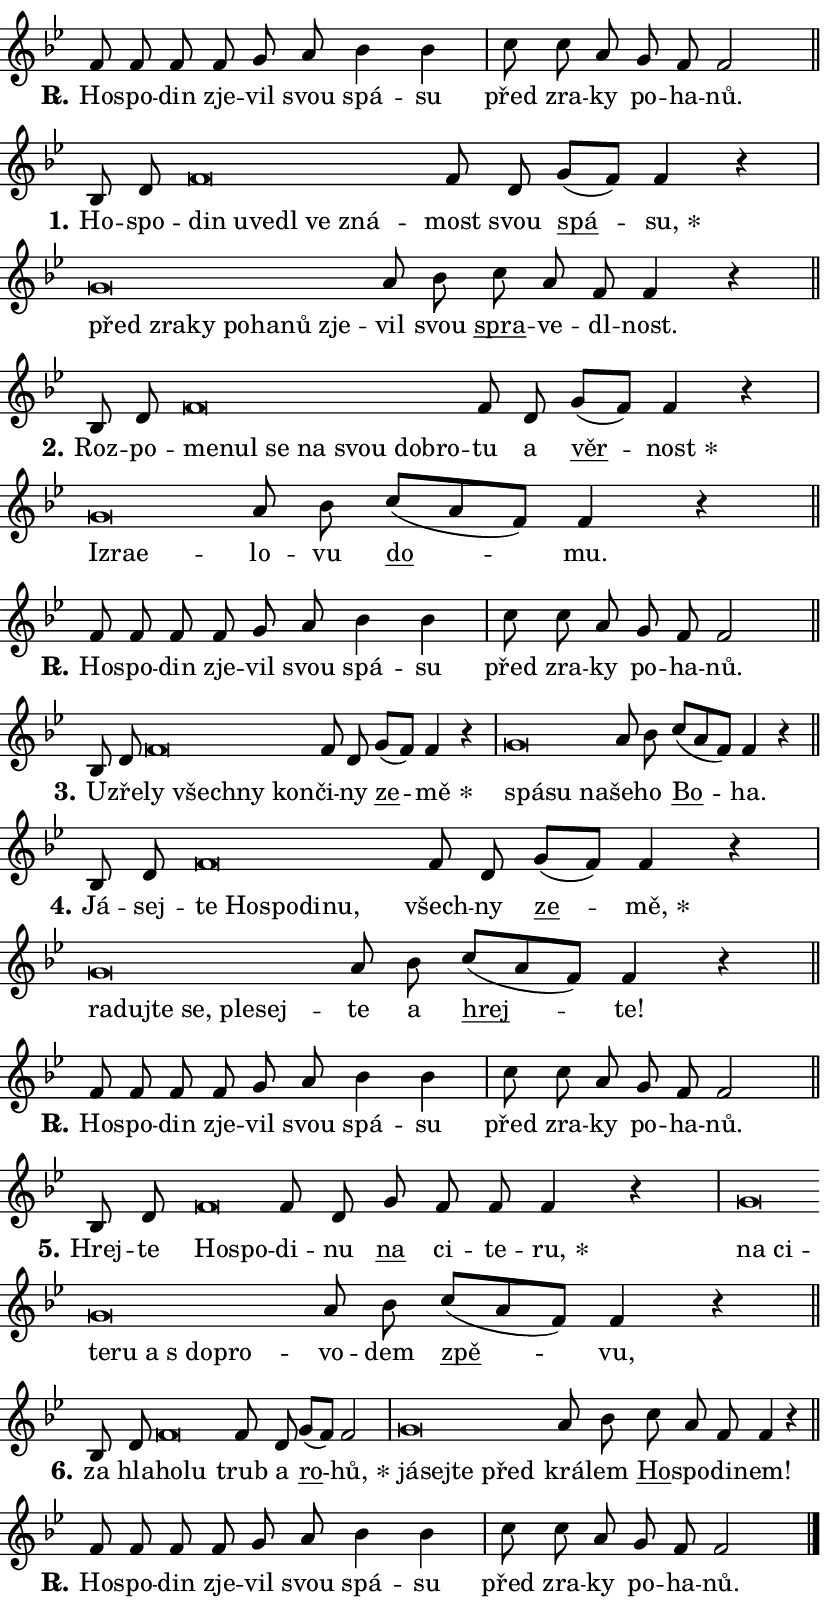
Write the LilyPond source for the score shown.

\version "2.24.0"
\header { tagline = "" }
\paper {
  indent = 0\cm
  top-margin = 0\cm
  right-margin = 0.13\cm % to fit lyric hyphens
  bottom-margin = 0\cm
  left-margin = 0\cm
  paper-width = 14\cm
  page-breaking = #ly:one-page-breaking
  system-system-spacing.basic-distance = #11
  score-system-spacing.basic-distance = #11
  ragged-last = ##f
}


%% Author: Thomas Morley
%% https://lists.gnu.org/archive/html/lilypond-user/2020-05/msg00002.html
#(define (line-position grob)
"Returns position of @var[grob} in current system:
   @code{'start}, if at first time-step
   @code{'end}, if at last time-step
   @code{'middle} otherwise
"
  (let* ((col (ly:item-get-column grob))
         (ln (ly:grob-object col 'left-neighbor))
         (rn (ly:grob-object col 'right-neighbor))
         (col-to-check-left (if (ly:grob? ln) ln col))
         (col-to-check-right (if (ly:grob? rn) rn col))
         (break-dir-left
           (and
             (ly:grob-property col-to-check-left 'non-musical #f)
             (ly:item-break-dir col-to-check-left)))
         (break-dir-right
           (and
             (ly:grob-property col-to-check-right 'non-musical #f)
             (ly:item-break-dir col-to-check-right))))
        (cond ((eqv? 1 break-dir-left) 'start)
              ((eqv? -1 break-dir-right) 'end)
              (else 'middle))))

#(define (tranparent-at-line-position vctor)
  (lambda (grob)
  "Relying on @code{line-position} select the relevant enry from @var{vctor}.
Used to determine transparency,"
    (case (line-position grob)
      ((end) (not (vector-ref vctor 0)))
      ((middle) (not (vector-ref vctor 1)))
      ((start) (not (vector-ref vctor 2))))))

noteHeadBreakVisibility =
#(define-music-function (break-visibility)(vector?)
"Makes @code{NoteHead}s transparent relying on @var{break-visibility}"
#{
  \override NoteHead.transparent =
    #(tranparent-at-line-position break-visibility)
#})

#(define delete-ledgers-for-transparent-note-heads
  (lambda (grob)
    "Reads whether a @code{NoteHead} is transparent.
If so this @code{NoteHead} is removed from @code{'note-heads} from
@var{grob}, which is supposed to be @code{LedgerLineSpanner}.
As a result ledgers are not printed for this @code{NoteHead}"
    (let* ((nhds-array (ly:grob-object grob 'note-heads))
           (nhds-list
             (if (ly:grob-array? nhds-array)
                 (ly:grob-array->list nhds-array)
                 '()))
           ;; Relies on the transparent-property being done before
           ;; Staff.LedgerLineSpanner.after-line-breaking is executed.
           ;; This is fragile ...
           (to-keep
             (remove
               (lambda (nhd)
                 (ly:grob-property nhd 'transparent #f))
               nhds-list)))
      ;; TODO find a better method to iterate over grob-arrays, similiar
      ;; to filter/remove etc for lists
      ;; For now rebuilt from scratch
      (set! (ly:grob-object grob 'note-heads)  '())
      (for-each
        (lambda (nhd)
          (ly:pointer-group-interface::add-grob grob 'note-heads nhd))
        to-keep))))

squashNotes = {
  \override NoteHead.X-extent = #'(-0.2 . 0.2)
  \override NoteHead.Y-extent = #'(-0.75 . 0)
  \override NoteHead.stencil =
    #(lambda (grob)
       (let ((pos (ly:grob-property grob 'staff-position)))
         (begin
           (if (< pos -7) (display "ERROR: Lower brevis then expected\n") (display ""))
           (if (<= pos -6) ly:text-interface::print ly:note-head::print))))
}
unSquashNotes = {
  \revert NoteHead.X-extent
  \revert NoteHead.Y-extent
  \revert NoteHead.stencil
}

hideNotes = \noteHeadBreakVisibility #begin-of-line-visible
unHideNotes = \noteHeadBreakVisibility #all-visible

% work-around for resetting accidentals
% https://lilypond.org/doc/v2.23/Documentation/notation/displaying-rhythms#unmetered-music
cadenzaMeasure = {
  \cadenzaOff
  \partial 1024 s1024
  \cadenzaOn
}

#(define-markup-command (accent layout props text) (markup?)
  "Underline accented syllable"
  (interpret-markup layout props
    #{\markup \override #'(offset . 4.3) \underline { #text }#}))

responsum = \markup \concat {
  "R" \hspace #-1.05 \path #0.1 #'((moveto 0 0.07) (lineto 0.9 0.8)) \hspace #0.05 "."
}

spaceSize = #0.6828661417322834 % exact space size for TeX Gyre Schola

\layout {
  \context {
    \Staff
    \remove "Time_signature_engraver"
    \override LedgerLineSpanner.after-line-breaking = #delete-ledgers-for-transparent-note-heads
  }
  \context {
    \Lyrics {
      \override LyricSpace.minimum-distance = \spaceSize
      \override LyricText.font-name = #"TeX Gyre Schola"
      \override LyricText.font-size = 1
      \override StanzaNumber.font-name = #"TeX Gyre Schola Bold"
      \override StanzaNumber.font-size = 1
    }
  }
  \context {
    \Score 
    \override NoteHead.text =
      #(lambda (grob) 
        (let ((pos (ly:grob-property grob 'staff-position)))
          #{\markup {
            \combine
              \halign #-0.55 \raise #(if (= pos -6) 0 0.5) \override #'(thickness . 2) \draw-line #'(3.2 . 0)
              \musicglyph "noteheads.sM1"
          }#}))
  }
}

% magnetic-lyrics.ily
%
%   written by
%     Jean Abou Samra <jean@abou-samra.fr>
%     Werner Lemberg <wl@gnu.org>
%
%   adapted by
%     Jiri Hon <jiri.hon@gmail.com>
%
% Version 2022-Apr-15

% https://www.mail-archive.com/lilypond-user@gnu.org/msg149350.html

#(define (Left_hyphen_pointer_engraver context)
   "Collect syllable-hyphen-syllable occurrences in lyrics and store
them in properties.  This engraver only looks to the left.  For
example, if the lyrics input is @code{foo -- bar}, it does the
following.

@itemize @bullet
@item
Set the @code{text} property of the @code{LyricHyphen} grob between
@q{foo} and @q{bar} to @code{foo}.

@item
Set the @code{left-hyphen} property of the @code{LyricText} grob with
text @q{foo} to the @code{LyricHyphen} grob between @q{foo} and
@q{bar}.
@end itemize

Use this auxiliary engraver in combination with the
@code{lyric-@/text::@/apply-@/magnetic-@/offset!} hook."
   (let ((hyphen #f)
         (text #f))
     (make-engraver
      (acknowledgers
       ((lyric-syllable-interface engraver grob source-engraver)
        (set! text grob)))
      (end-acknowledgers
       ((lyric-hyphen-interface engraver grob source-engraver)
        ;(when (not (grob::has-interface grob 'lyric-space-interface))
          (set! hyphen grob)));)
      ((stop-translation-timestep engraver)
       (when (and text hyphen)
         (ly:grob-set-object! text 'left-hyphen hyphen))
       (set! text #f)
       (set! hyphen #f)))))

#(define (lyric-text::apply-magnetic-offset! grob)
   "If the space between two syllables is less than the value in
property @code{LyricText@/.details@/.squash-threshold}, move the right
syllable to the left so that it gets concatenated with the left
syllable.

Use this function as a hook for
@code{LyricText@/.after-@/line-@/breaking} if the
@code{Left_@/hyphen_@/pointer_@/engraver} is active."
   (let ((hyphen (ly:grob-object grob 'left-hyphen #f)))
     (when hyphen
       (let ((left-text (ly:spanner-bound hyphen LEFT)))
         (when (grob::has-interface left-text 'lyric-syllable-interface)
           (let* ((common (ly:grob-common-refpoint grob left-text X))
                  (this-x-ext (ly:grob-extent grob common X))
                  (left-x-ext
                   (begin
                     ;; Trigger magnetism for left-text.
                     (ly:grob-property left-text 'after-line-breaking)
                     (ly:grob-extent left-text common X)))
                  ;; `delta` is the gap width between two syllables.
                  (delta (- (interval-start this-x-ext)
                            (interval-end left-x-ext)))
                  (details (ly:grob-property grob 'details))
                  (threshold (assoc-get 'squash-threshold details 0.2)))
             (when (< delta threshold)
               (let* (;; We have to manipulate the input text so that
                      ;; ligatures crossing syllable boundaries are not
                      ;; disabled.  For languages based on the Latin
                      ;; script this is essentially a beautification.
                      ;; However, for non-Western scripts it can be a
                      ;; necessity.
                      (lt (ly:grob-property left-text 'text))
                      (rt (ly:grob-property grob 'text))
                      (is-space (grob::has-interface hyphen 'lyric-space-interface))
                      (space (if is-space " " ""))
                      (extra-delta (if is-space spaceSize 0))
                      ;; Append new syllable.
                      (ltrt-space (if (and (string? lt) (string? rt))
                                (string-append lt space rt)
                                (make-concat-markup (list lt space rt))))
                      ;; Right-align `ltrt` to the right side.
                      (ltrt-space-markup (grob-interpret-markup
                               grob
                               (make-translate-markup
                                (cons (interval-length this-x-ext) 0)
                                (make-right-align-markup ltrt-space)))))
                 (begin
                   ;; Don't print `left-text`.
                   (ly:grob-set-property! left-text 'stencil #f)
                   ;; Set text and stencil (which holds all collected
                   ;; syllables so far) and shift it to the left.
                   (ly:grob-set-property! grob 'text ltrt-space)
                   (ly:grob-set-property! grob 'stencil ltrt-space-markup)
                   (ly:grob-translate-axis! grob (- (- delta extra-delta)) X))))))))))


#(define (lyric-hyphen::displace-bounds-first grob)
   ;; Make very sure this callback isn't triggered too early.
   (let ((left (ly:spanner-bound grob LEFT))
         (right (ly:spanner-bound grob RIGHT)))
     (ly:grob-property left 'after-line-breaking)
     (ly:grob-property right 'after-line-breaking)
     (ly:lyric-hyphen::print grob)))

squashThreshold = #0.4

\layout {
  \context {
    \Lyrics
    \consists #Left_hyphen_pointer_engraver
    \override LyricText.after-line-breaking =
      #lyric-text::apply-magnetic-offset!
    \override LyricHyphen.stencil = #lyric-hyphen::displace-bounds-first
    \override LyricText.details.squash-threshold = \squashThreshold
    \override LyricHyphen.minimum-distance = 0
    \override LyricHyphen.minimum-length = \squashThreshold
  }
}

squashText = \override LyricText.details.squash-threshold = 9999
unSquashText = \override LyricText.details.squash-threshold = \squashThreshold

leftText = \override LyricText.self-alignment-X = #LEFT
unLeftText = \revert LyricText.self-alignment-X

starOffset = #(lambda (grob) 
                (let ((x_offset (ly:self-alignment-interface::aligned-on-x-parent grob)))
                  (if (= x_offset 0) 0 (+ x_offset 1.2))))

star = #(define-music-function (syllable)(string?)
"Append star separator at the end of a syllable"
#{
  \once \override LyricText.X-offset = #starOffset
  \lyricmode { \markup {
    #syllable
    \override #'((font-name . "TeX Gyre Schola Bold")) \hspace #0.2 \lower #0.65 \larger "*"
  } }
#})

starAccent = #(define-music-function (syllable)(string?)
"Append star separator at the end of a syllable and make accent"
#{
  \once \override LyricText.X-offset = #starOffset
  \lyricmode { \markup {
    \accent #syllable
    \override #'((font-name . "TeX Gyre Schola Bold")) \hspace #0.2 \lower #0.65 \larger "*"
  } }
#})

breath = #(define-music-function (syllable)(string?)
"Append breathing indicator at the end of a syllable"
#{
  \lyricmode { \markup { #syllable "+" } }
#})

optionalBreath = #(define-music-function (syllable)(string?)
"Append optional breathing indicator at the end of a syllable"
#{
  \lyricmode { \markup { #syllable "(+)" } }
#})


\score {
    <<
        \new Voice = "melody" { \cadenzaOn \key bes \major \relative { f'8 f f f g a \bar "" bes4 bes \cadenzaMeasure \bar "|" c8 c a \bar "" g f f2 \cadenzaMeasure \bar "||" \break } }
        \new Lyrics \lyricsto "melody" { \lyricmode { \set stanza = \responsum
Ho -- spo -- din zje -- vil svou spá -- su před zra -- ky po -- ha -- nů. } }
    >>
    \layout {}
}

\score {
    <<
        \new Voice = "melody" { \cadenzaOn \key bes \major \relative { bes8 d \bar "" \squashNotes f\breve*1/16 \hideNotes \breve*1/16 \bar "" \breve*1/16 \bar "" \breve*1/16 \bar "" \breve*1/16 \breve*1/16 \bar "" \unHideNotes \unSquashNotes f8 d \bar "" g[( f)] f4 r \cadenzaMeasure \bar "|" \squashNotes g\breve*1/16 \hideNotes \breve*1/16 \bar "" \breve*1/16 \bar "" \breve*1/16 \bar "" \breve*1/16 \bar "" \breve*1/16 \breve*1/16 \bar "" \unHideNotes \unSquashNotes a8 bes \bar "" c a f f4 r \cadenzaMeasure \bar "||" \break } }
        \new Lyrics \lyricsto "melody" { \lyricmode { \set stanza = "1."
Ho -- spo -- \leftText din \squashText u -- ve -- dl ve zná -- \unLeftText \unSquashText most svou \markup \accent spá -- \star su, \leftText před \squashText zra -- ky po -- ha -- nů zje -- \unLeftText \unSquashText vil svou \markup \accent spra -- ve -- dl -- nost. } }
    >>
    \layout {}
}

\score {
    <<
        \new Voice = "melody" { \cadenzaOn \key bes \major \relative { bes8 d \bar "" \squashNotes f\breve*1/16 \hideNotes \breve*1/16 \bar "" \breve*1/16 \bar "" \breve*1/16 \bar "" \breve*1/16 \bar "" \breve*1/16 \breve*1/16 \bar "" \unHideNotes \unSquashNotes f8 d \bar "" g[( f)] f4 r \cadenzaMeasure \bar "|" \squashNotes g\breve*1/16 \hideNotes \breve*1/16 \breve*1/16 \bar "" \unHideNotes \unSquashNotes a8 bes \bar "" c[( a f)] f4 r \cadenzaMeasure \bar "||" \break } }
        \new Lyrics \lyricsto "melody" { \lyricmode { \set stanza = "2."
Roz -- po -- \leftText me -- \squashText nul se na svou dob -- ro -- \unLeftText \unSquashText tu a \markup \accent věr -- \star nost \leftText Iz -- \squashText ra -- e -- \unLeftText \unSquashText lo -- vu \markup \accent do -- mu. } }
    >>
    \layout {}
}

\score {
    <<
        \new Voice = "melody" { \cadenzaOn \key bes \major \relative { f'8 f f f g a \bar "" bes4 bes \cadenzaMeasure \bar "|" c8 c a \bar "" g f f2 \cadenzaMeasure \bar "||" \break } }
        \new Lyrics \lyricsto "melody" { \lyricmode { \set stanza = \responsum
Ho -- spo -- din zje -- vil svou spá -- su před zra -- ky po -- ha -- nů. } }
    >>
    \layout {}
}

\score {
    <<
        \new Voice = "melody" { \cadenzaOn \key bes \major \relative { bes8 d \bar "" \squashNotes f\breve*1/16 \hideNotes \breve*1/16 \bar "" \breve*1/16 \breve*1/16 \bar "" \unHideNotes \unSquashNotes f8 d \bar "" g[( f)] f4 r \cadenzaMeasure \bar "|" \squashNotes g\breve*1/16 \hideNotes \breve*1/16 \breve*1/16 \bar "" \unHideNotes \unSquashNotes a8 bes \bar "" c[( a f)] f4 r \cadenzaMeasure \bar "||" \break } }
        \new Lyrics \lyricsto "melody" { \lyricmode { \set stanza = "3."
U -- zře -- \leftText ly \squashText všech -- ny kon -- \unLeftText \unSquashText či -- ny \markup \accent ze -- \star mě \leftText spá -- \squashText su na -- \unLeftText \unSquashText še -- ho \markup \accent Bo -- ha. } }
    >>
    \layout {}
}

\score {
    <<
        \new Voice = "melody" { \cadenzaOn \key bes \major \relative { bes8 d \bar "" \squashNotes f\breve*1/16 \hideNotes \breve*1/16 \bar "" \breve*1/16 \bar "" \breve*1/16 \breve*1/16 \bar "" \unHideNotes \unSquashNotes f8 d \bar "" g[( f)] f4 r \cadenzaMeasure \bar "|" \squashNotes g\breve*1/16 \hideNotes \breve*1/16 \bar "" \breve*1/16 \bar "" \breve*1/16 \bar "" \breve*1/16 \breve*1/16 \bar "" \unHideNotes \unSquashNotes a8 bes \bar "" c[( a f)] f4 r \cadenzaMeasure \bar "||" \break } }
        \new Lyrics \lyricsto "melody" { \lyricmode { \set stanza = "4."
Já -- sej -- \leftText te \squashText Ho -- spo -- di -- nu, \unLeftText \unSquashText všech -- ny \markup \accent ze -- \star mě, \leftText ra -- \squashText duj -- te se, ple -- sej -- \unLeftText \unSquashText te a \markup \accent hrej -- te! } }
    >>
    \layout {}
}

\score {
    <<
        \new Voice = "melody" { \cadenzaOn \key bes \major \relative { f'8 f f f g a \bar "" bes4 bes \cadenzaMeasure \bar "|" c8 c a \bar "" g f f2 \cadenzaMeasure \bar "||" \break } }
        \new Lyrics \lyricsto "melody" { \lyricmode { \set stanza = \responsum
Ho -- spo -- din zje -- vil svou spá -- su před zra -- ky po -- ha -- nů. } }
    >>
    \layout {}
}

\score {
    <<
        \new Voice = "melody" { \cadenzaOn \key bes \major \relative { bes8 d \bar "" \squashNotes f\breve*1/16 \hideNotes \breve*1/16 \bar "" \unHideNotes \unSquashNotes f8 d \bar "" g f f f4 r \cadenzaMeasure \bar "|" \squashNotes g\breve*1/16 \hideNotes \breve*1/16 \bar "" \breve*1/16 \bar "" \breve*1/16 \bar "" \breve*1/16 \bar "" \breve*1/16 \breve*1/16 \bar "" \unHideNotes \unSquashNotes a8 bes \bar "" c[( a f)] f4 r \cadenzaMeasure \bar "||" \break } }
        \new Lyrics \lyricsto "melody" { \lyricmode { \set stanza = "5."
Hrej -- te \leftText Ho -- \squashText spo -- \unLeftText \unSquashText di -- nu \markup \accent na ci -- te -- \star ru, \leftText na \squashText ci -- te -- ru a "s do" -- pro -- \unLeftText \unSquashText vo -- dem \markup \accent zpě -- vu, } }
    >>
    \layout {}
}

\score {
    <<
        \new Voice = "melody" { \cadenzaOn \key bes \major \relative { bes8 d \bar "" \squashNotes f\breve*1/16 \hideNotes \breve*1/16 \bar "" \unHideNotes \unSquashNotes f8 d \bar "" g[( f)] f2 \cadenzaMeasure \bar "|" \squashNotes g\breve*1/16 \hideNotes \breve*1/16 \bar "" \breve*1/16 \breve*1/16 \bar "" \unHideNotes \unSquashNotes a8 bes \bar "" c a f f4 r \cadenzaMeasure \bar "||" \break } }
        \new Lyrics \lyricsto "melody" { \lyricmode { \set stanza = "6."
za hla -- \leftText ho -- \squashText lu \unLeftText \unSquashText trub a \markup \accent ro -- \star hů, \leftText já -- \squashText sej -- te před \unLeftText \unSquashText krá -- lem \markup \accent Ho -- spo -- di -- nem! } }
    >>
    \layout {}
}

\score {
    <<
        \new Voice = "melody" { \cadenzaOn \key bes \major \relative { f'8 f f f g a \bar "" bes4 bes \cadenzaMeasure \bar "|" c8 c a \bar "" g f f2 \cadenzaMeasure \bar "||" \break } \bar "|." }
        \new Lyrics \lyricsto "melody" { \lyricmode { \set stanza = \responsum
Ho -- spo -- din zje -- vil svou spá -- su před zra -- ky po -- ha -- nů. } }
    >>
    \layout {}
}
